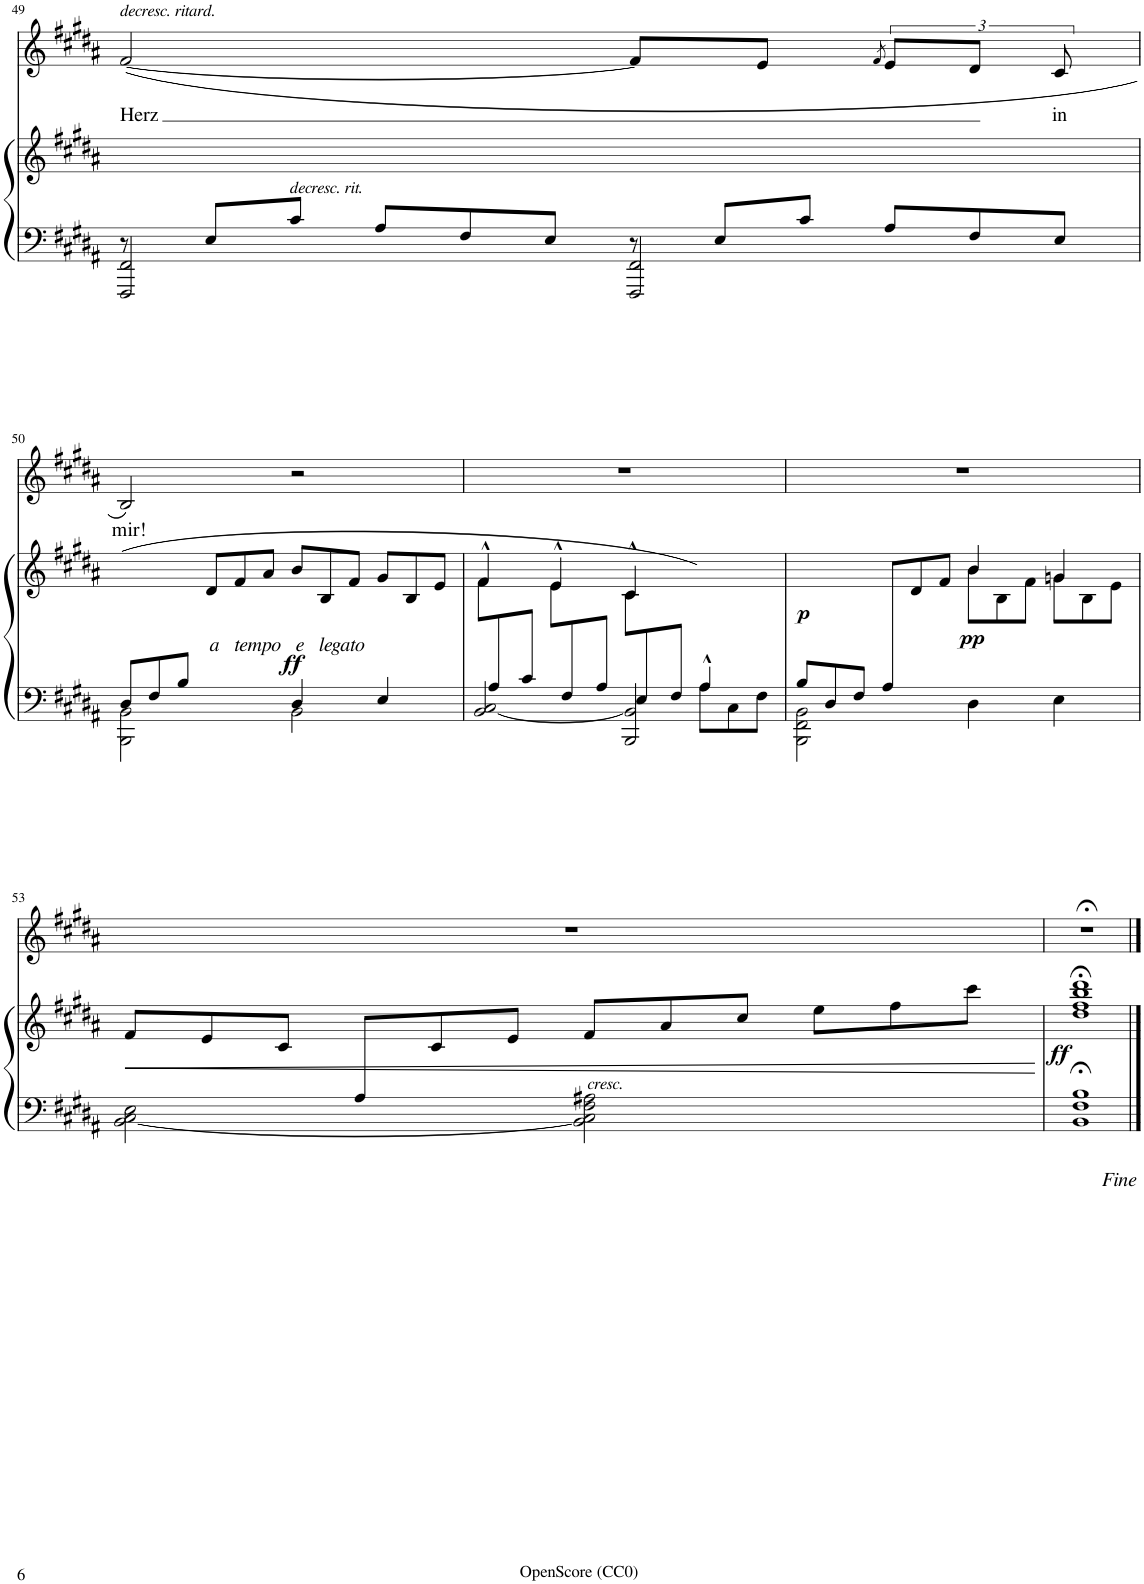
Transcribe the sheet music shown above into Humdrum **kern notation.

**kern	**kern	**dynam	**kern	**text
*part2	*part2	*part2	*part1	*part1
*staff3	*staff2	*staff2/3	*staff1	*staff1
*I"Pianoforte	*	*	*I"Singstimme  Voice	*
*I'Pno	*	*	*	*
!!LO:PB:g=z
*clefF4	*clefG2	*	*clefG2	*
*k[f#c#g#d#a#]	*k[f#c#g#d#a#]	*	*k[f#c#g#d#a#]	*
*M4/4	*M4/4	*	*M4/4	*
*met(c)	*met(c)	*	*met(c)	*
=49	=49	=49	=49	=49
*^	*	*	*	*
*	*	*Xtuplet	*	*	*
!	!	!	!	!LO:TX:a:i:t=decresc. ritard.	!
!	!	!	!	!	!LO:LY:b
12ryy	2FFF#/ 2FF#/	12r	.	([2f#/	Herz
12E/L	.	12ryy	.	.	.
!	!	!LO:TX:b:i:t=decresc. rit.	!	!	!
12c#/J	.	3ryy	.	.	.
*Xtuplet	*	*	*	*	*
12A#/L	.	.	.	.	.
12F#/	.	.	.	.	.
12E/J	.	.	.	.	.
12ryy	2FFF#/ 2FF#/	12r	.	8f#/L]	.
12E/L	.	12%5ryy	.	.	.
.	.	.	.	8e/J	.
12c#/J	.	.	.	.	.
.	.	.	.	8qf#/	.
12A#/L	.	.	.	12e/L	.
12F#/	.	.	.	12d#/J	.
!	!	!	!	!	!LO:LY:b
12E/J	.	.	.	12c#/	in
!!LO:LB:g=z
=50	=50	=50	=50	=50	=50
*	*^	*^	*	*	*
!	!	!	!	!	!	!	!LO:LY:b
12D#/L	2BBB\ 2BB\	2ryy	4ryy	2ryy	.	2B/)	mir!
12F#/	.	.	.	.	.	.	.
12B/J	.	.	.	.	.	.	.
!	!	!	!LO:TX:b:i:t=a   tempo   e   legato	!	!	!	!
2.ryy	.	.	12d#/L	.	.	.	.
.	.	.	12f#/	.	.	.	.
.	.	.	12a#/J	.	.	.	.
!	!	!	!	!	!LO:DY:b	!	!
.	4D#/	2BB\	12b/L	2ryy	ff	2r	.
.	.	.	12B/	.	.	.	.
.	.	.	12f#/J	.	.	.	.
.	4E/	.	12g#/L	.	.	.	.
.	.	.	12B/	.	.	.	.
.	.	.	12e/J	.	.	.	.
=51	=51	=51	=51	=51	=51	=51	=51
2.ryy	12ryy	[<2BB/ 2C#/	4f#^^/	12f#\L	.	1r	.
.	12A#/	.	.	6ryy	.	.	.
.	12c#/J	.	.	.	.	.	.
.	12ryy	.	4e^^/	12e\L	.	.	.
.	12F#/	.	.	6ryy	.	.	.
.	12A#/J	.	.	.	.	.	.
.	12ryy	2BBB/ 2BB/]	4c#^^/	12c#\L	.	.	.
.	12E/	.	.	4ryy	.	.	.
.	12F#/J	.	.	.	.	.	.
4A#^^/	12A#\L	.	4ryy	.	.	.	.
.	12C#\	.	.	6ryy	.	.	.
.	12F#\J	.	.	.	.	.	.
*	*v	*v	*	*	*	*	*
=52	=52	=52	=52	=52	=52	=52
!	!	!	!	!LO:DY:b	!	!
12B/L	2BBB\ 2FF#\ 2BB\	2ryy	3ryy	p	1r	.
12D#/	.	.	.	.	.	.
12F#/J	.	.	.	.	.	.
12A#/L	.	.	.	.	.	.
3%2ryy	.	.	12d#/	.	.	.
.	.	.	12f#/J	.	.	.
!	!	!	!	!LO:DY:b	!	!
.	4D#\	4b/	12b\L	pp	.	.
.	.	.	12B\	.	.	.
.	.	.	12f#\J	.	.	.
.	4E\	4gn/	12g\L	.	.	.
.	.	.	12B\	.	.	.
.	.	.	12e\J	.	.	.
!!LO:LB:g=z
=53	=53	=53	=53	=53	=53	=53
!	!	!	!	!LO:HP:b	!	!
*	*	*v	*v	*	*	*
4ryy	[2BB\ 2C#\ 2E\	12f#/L	<	1r	.
.	.	12e/	.	.	.
.	.	12c#/J	.	.	.
12A#/L	.	12ryy	.	.	.
3%2ryy	.	12c#/	.	.	.
.	.	12e/J	.	.	.
!	!	!LO:TX:b:i:t=cresc.	!	!	!
.	2BB\] 2C#\ 2F#\ 2A#X\	12f#/L	.	.	.
.	.	12a#/	.	.	.
.	.	12cc#/J	.	.	.
.	.	12ee\L	.	.	.
.	.	12ff#\	.	.	.
.	.	12ccc#\J	.	.	.
*v	*v	*	*	*	*
.	.	[	.	.
=54	=54	=54	=54	=54
!	!	!LO:DY:a=2	!	!
1BB;< 1F#;< 1B;<	1dd#;< 1ff#;< 1bb;< 1ddd#;<	ff	1r;<	.
==	==	==	==	==
*-	*-	*-	*-	*-
